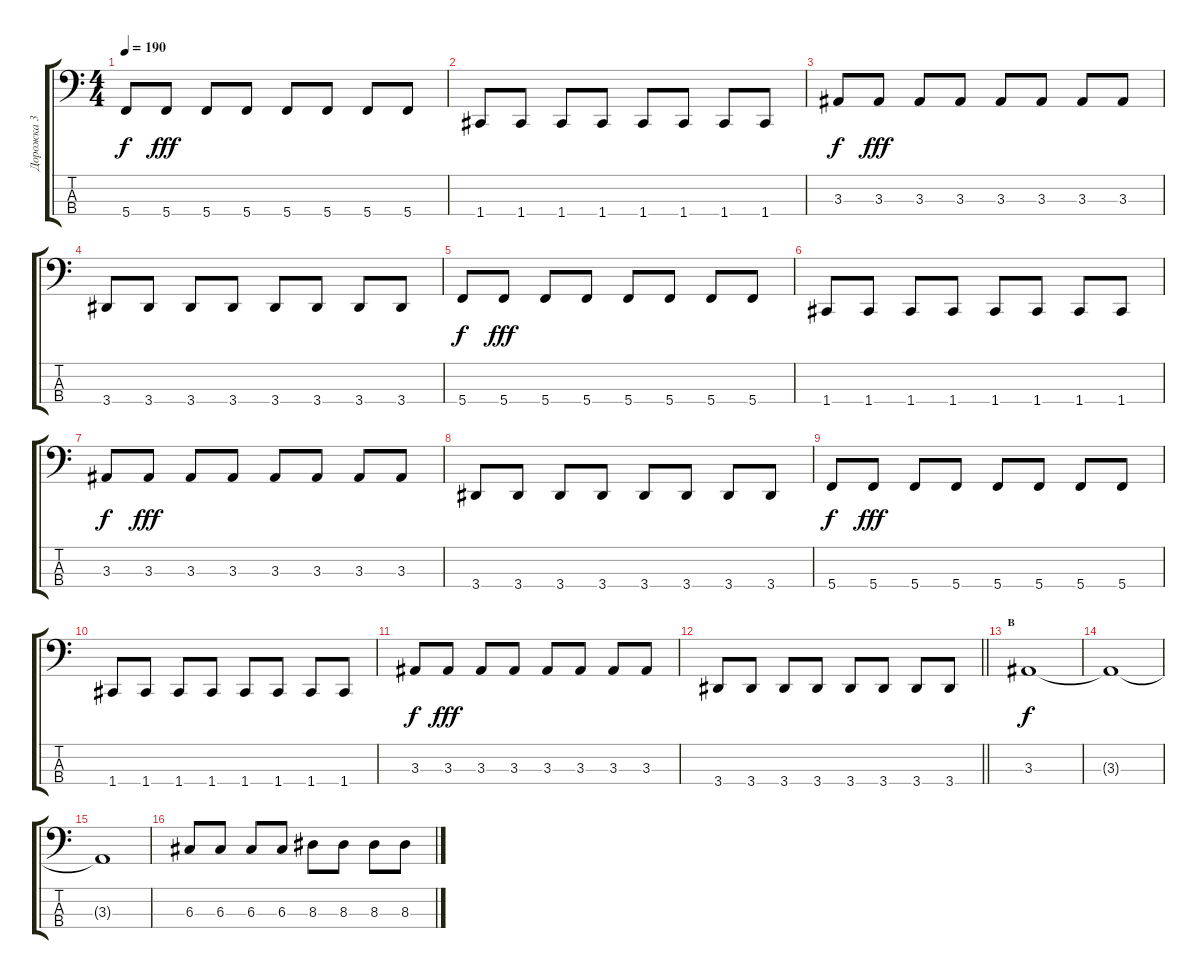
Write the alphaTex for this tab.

\track ("Дорожка 3" "Дорожка 3") {instrument electricbasspick}
\staff {score tabs}
\tuning (F2 C2 G1 C1) {hide}
\ts (4 4)
\tempo 190
\clef f4
\ks c
5.4.8{dy f} 5.4.8{dy fff} 5.4.8 5.4.8 5.4.8 5.4.8 5.4.8 5.4.8 |
1.4.8 1.4.8 1.4.8 1.4.8 1.4.8 1.4.8 1.4.8 1.4.8 |
3.3.8{dy f} 3.3.8{dy fff} 3.3.8 3.3.8 3.3.8 3.3.8 3.3.8 3.3.8 |
3.4.8 3.4.8 3.4.8 3.4.8 3.4.8 3.4.8 3.4.8 3.4.8 |
5.4.8{dy f} 5.4.8{dy fff} 5.4.8 5.4.8 5.4.8 5.4.8 5.4.8 5.4.8 |
1.4.8 1.4.8 1.4.8 1.4.8 1.4.8 1.4.8 1.4.8 1.4.8 |
3.3.8{dy f} 3.3.8{dy fff} 3.3.8 3.3.8 3.3.8 3.3.8 3.3.8 3.3.8 |
3.4.8 3.4.8 3.4.8 3.4.8 3.4.8 3.4.8 3.4.8 3.4.8 |
5.4.8{dy f} 5.4.8{dy fff} 5.4.8 5.4.8 5.4.8 5.4.8 5.4.8 5.4.8 |
1.4.8 1.4.8 1.4.8 1.4.8 1.4.8 1.4.8 1.4.8 1.4.8 |
3.3.8{dy f} 3.3.8{dy fff} 3.3.8 3.3.8 3.3.8 3.3.8 3.3.8 3.3.8 |
\barLineRight lightlight
3.4.8 3.4.8 3.4.8 3.4.8 3.4.8 3.4.8 3.4.8 3.4.8 |
\section ("" "в")
3.3.1{dy f} |
3.3{t}.1 |
3.3{t}.1 |
6.3.8 6.3.8 6.3.8 6.3.8 8.3.8 8.3.8 8.3.8 8.3.8
